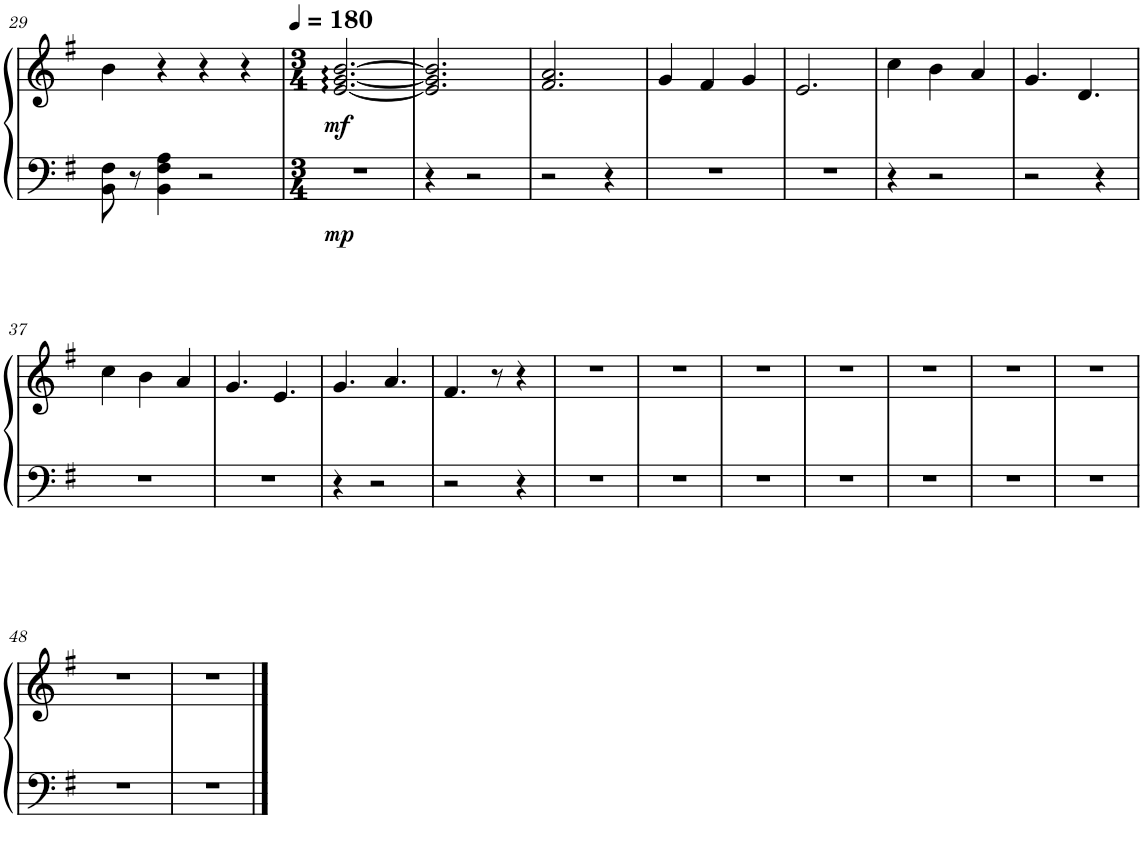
**kern	**kern	**dynam
*part1	*part1	*part1
*staff2	*staff1	*staff1/2
*I"Piano	*	*
*I'Pno.	*	*
!!LO:PB:g=z
*clefF4	*clefG2	*
*k[f#]	*k[f#]	*
*M4/4	*M4/4	*
=29	=29	=29
8BB\ 8F#\	4b\	.
8r	.	.
4BB\ 4F#\ 4A\	4r	.
2r	4r	.
.	4r	.
=30	=30	=30
*M3/4	*M3/4	*
*	*MM180	*
!	!	!LO:DY:b=2
!	!	!LO:DY:n=1:b
2.r	[2.e/ [2.g/ [2.b/	mp mf
=31	=31	=31
4r	2.e/] 2.g/] 2.b/]	.
2r	.	.
=32	=32	=32
2r	2.f#/ 2.a/	.
4r	.	.
=33	=33	=33
2.r	4g/	.
.	4f#/	.
.	4g/	.
=34	=34	=34
2.r	2.e/	.
=35	=35	=35
4r	4cc\	.
2r	4b\	.
.	4a/	.
=36	=36	=36
2r	4.g/	.
.	4.d/	.
4r	.	.
!!LO:LB:g=z
=37	=37	=37
2.r	4cc\	.
.	4b\	.
.	4a/	.
=38	=38	=38
2.r	4.g/	.
.	4.e/	.
=39	=39	=39
4r	4.g/	.
2r	.	.
.	4.a/	.
=40	=40	=40
2r	4.f#/	.
.	8r	.
4r	4r	.
=41	=41	=41
2.r	2.r	.
=42	=42	=42
2.r	2.r	.
=43	=43	=43
2.r	2.r	.
=44	=44	=44
2.r	2.r	.
=45	=45	=45
2.r	2.r	.
=46	=46	=46
2.r	2.r	.
=47	=47	=47
2.r	2.r	.
!!LO:LB:g=z
=48	=48	=48
2.r	2.r	.
=49	=49	=49
2.r	2.r	.
==	==	==
*-	*-	*-
